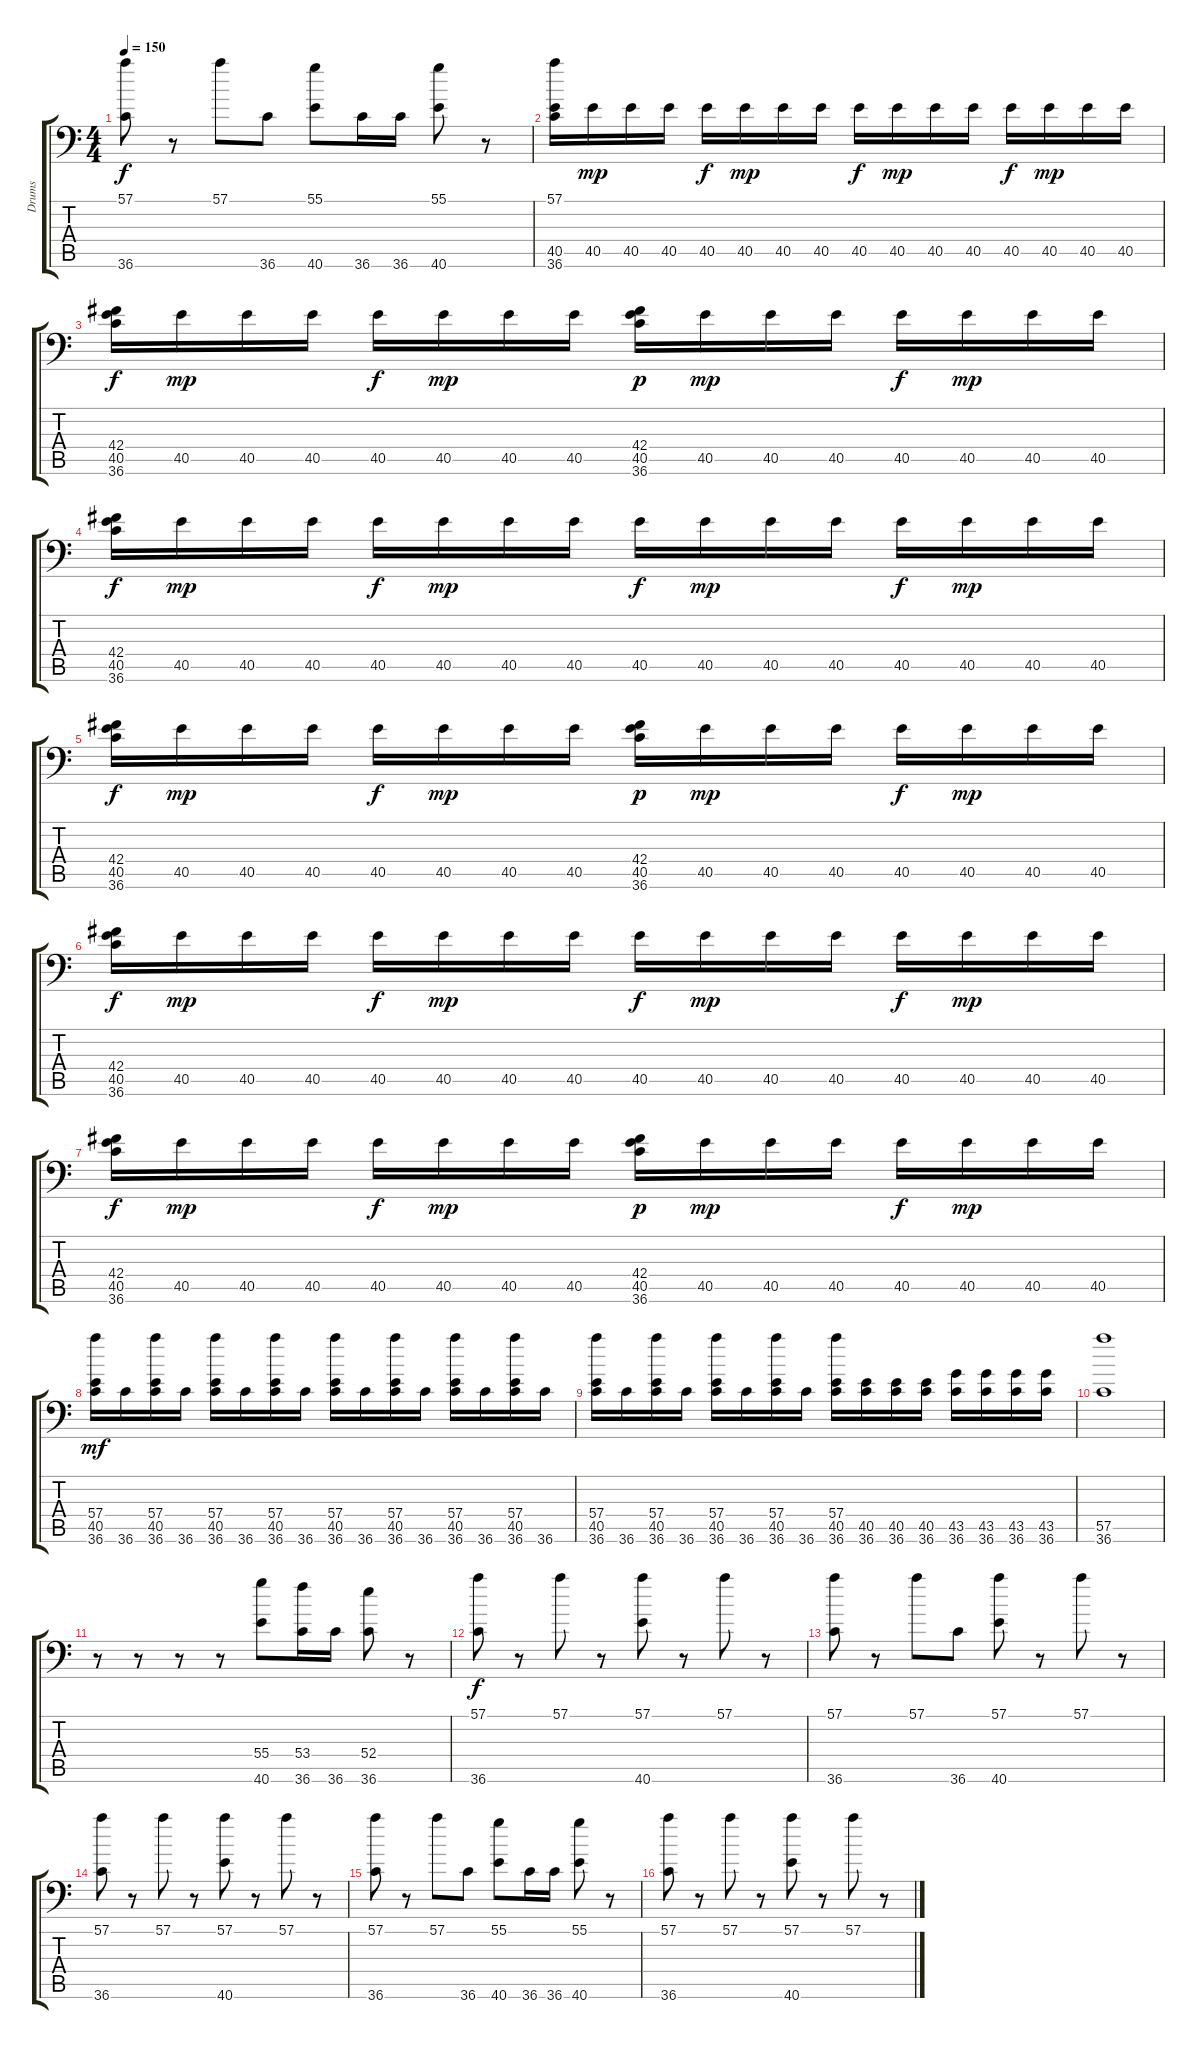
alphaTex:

\track ("Drums" "Drums") {instrument acousticgrandpiano}
\staff {score tabs}
\tuning (C-1 C-1 C-1 C-1 C-1 C-1) {hide}
\ts (4 4)
\tempo 150
\clef f4
\ks c
(57.1 36.6).8{dy f} r.8 57.1.8 36.6.8 (55.1 40.6).8 36.6.16 36.6.16 (55.1 40.6).8 r.8 |
(57.1 40.5 36.6).16 40.5.16{dy mp} 40.5.16 40.5.16 40.5.16{dy f} 40.5.16{dy mp} 40.5.16 40.5.16 40.5.16{dy f} 40.5.16{dy mp} 40.5.16 40.5.16 40.5.16{dy f} 40.5.16{dy mp} 40.5.16 40.5.16 |
(42.4 40.5 36.6).16{dy f} 40.5.16{dy mp} 40.5.16 40.5.16 40.5.16{dy f} 40.5.16{dy mp} 40.5.16 40.5.16 (42.4 40.5 36.6).16{dy p} 40.5.16{dy mp} 40.5.16 40.5.16 40.5.16{dy f} 40.5.16{dy mp} 40.5.16 40.5.16 |
(42.4 40.5 36.6).16{dy f} 40.5.16{dy mp} 40.5.16 40.5.16 40.5.16{dy f} 40.5.16{dy mp} 40.5.16 40.5.16 40.5.16{dy f} 40.5.16{dy mp} 40.5.16 40.5.16 40.5.16{dy f} 40.5.16{dy mp} 40.5.16 40.5.16 |
(42.4 40.5 36.6).16{dy f} 40.5.16{dy mp} 40.5.16 40.5.16 40.5.16{dy f} 40.5.16{dy mp} 40.5.16 40.5.16 (42.4 40.5 36.6).16{dy p} 40.5.16{dy mp} 40.5.16 40.5.16 40.5.16{dy f} 40.5.16{dy mp} 40.5.16 40.5.16 |
(42.4 40.5 36.6).16{dy f} 40.5.16{dy mp} 40.5.16 40.5.16 40.5.16{dy f} 40.5.16{dy mp} 40.5.16 40.5.16 40.5.16{dy f} 40.5.16{dy mp} 40.5.16 40.5.16 40.5.16{dy f} 40.5.16{dy mp} 40.5.16 40.5.16 |
(42.4 40.5 36.6).16{dy f} 40.5.16{dy mp} 40.5.16 40.5.16 40.5.16{dy f} 40.5.16{dy mp} 40.5.16 40.5.16 (42.4 40.5 36.6).16{dy p} 40.5.16{dy mp} 40.5.16 40.5.16 40.5.16{dy f} 40.5.16{dy mp} 40.5.16 40.5.16 |
(57.4 40.5 36.6).16{dy mf} 36.6.16 (57.4 40.5 36.6).16 36.6.16 (57.4 40.5 36.6).16 36.6.16 (57.4 40.5 36.6).16 36.6.16 (57.4 40.5 36.6).16 36.6.16 (57.4 40.5 36.6).16 36.6.16 (57.4 40.5 36.6).16 36.6.16 (57.4 40.5 36.6).16 36.6.16 |
(57.4 40.5 36.6).16 36.6.16 (57.4 40.5 36.6).16 36.6.16 (57.4 40.5 36.6).16 36.6.16 (57.4 40.5 36.6).16 36.6.16 (57.4 40.5 36.6).16 (40.5 36.6).16 (40.5 36.6).16 (40.5 36.6).16 (43.5 36.6).16 (43.5 36.6).16 (43.5 36.6).16 (43.5 36.6).16 |
(57.5 36.6).1 |
r.8 r.8 r.8 r.8 (55.4 40.6).8 (53.4 36.6).16 36.6.16 (52.4 36.6).8 r.8 |
(57.1 36.6).8{dy f} r.8 57.1.8 r.8 (57.1 40.6).8 r.8 57.1.8 r.8 |
(57.1 36.6).8 r.8 57.1.8 36.6.8 (57.1 40.6).8 r.8 57.1.8 r.8 |
(57.1 36.6).8 r.8 57.1.8 r.8 (57.1 40.6).8 r.8 57.1.8 r.8 |
(57.1 36.6).8 r.8 57.1.8 36.6.8 (55.1 40.6).8 36.6.16 36.6.16 (55.1 40.6).8 r.8 |
(57.1 36.6).8 r.8 57.1.8 r.8 (57.1 40.6).8 r.8 57.1.8 r.8
